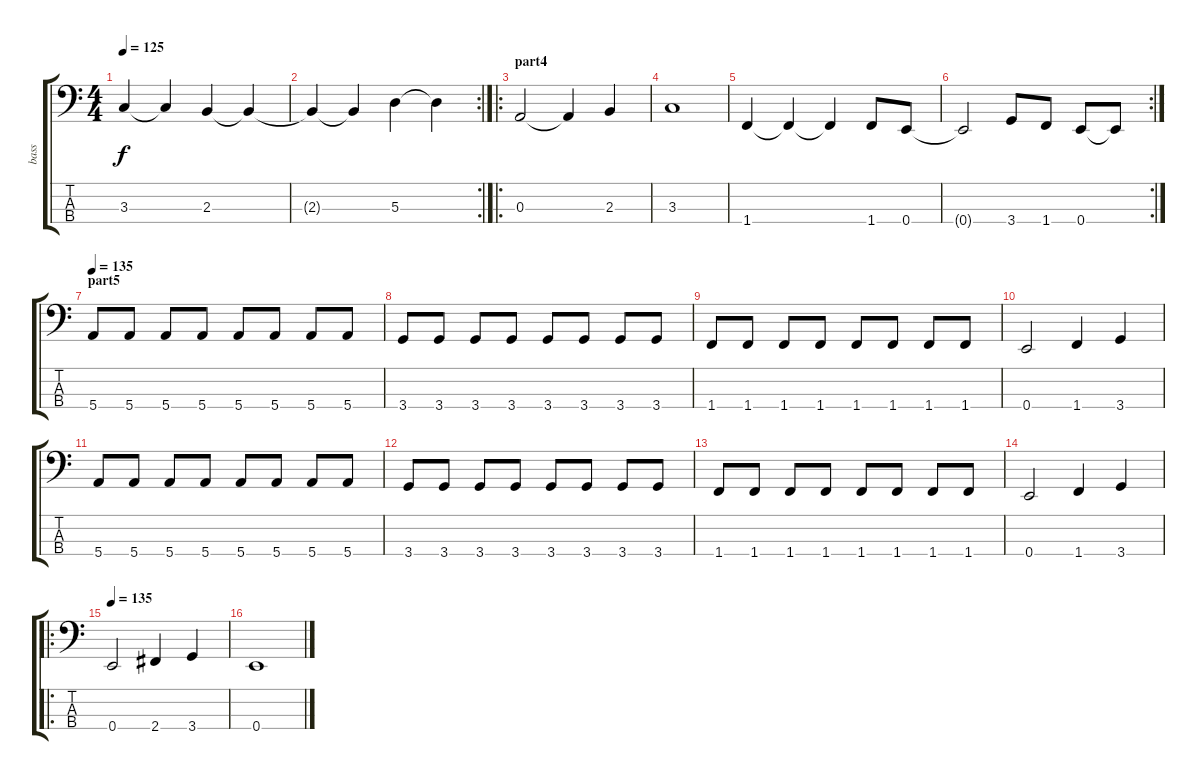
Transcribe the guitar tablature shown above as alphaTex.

\track ("bass" "bass") {instrument electricbassfinger}
\staff {score tabs}
\tuning (G2 D2 A1 E1) {hide}
\ts (4 4)
\tempo 125
\clef f4
\ks c
3.3{t}.4{dy f} 3.3{t}.4 2.3.4 2.3{t}.4 |
\rc 2
2.3{t}.4 2.3{t}.4 5.3.4 5.3{t}.4 |
\ro
\section ("" "part4")
0.3.2 0.3{t}.4 2.3.4 |
3.3.1 |
1.4.4 1.4{t}.4 1.4{t}.4 1.4.8 0.4.8 |
\rc 2
0.4{t}.2 3.4.8 1.4.8 0.4.8 0.4{t}.8 |
\section ("" "part5")
\tempo 135
5.4.8 5.4.8 5.4.8 5.4.8 5.4.8 5.4.8 5.4.8 5.4.8 |
3.4.8 3.4.8 3.4.8 3.4.8 3.4.8 3.4.8 3.4.8 3.4.8 |
1.4.8 1.4.8 1.4.8 1.4.8 1.4.8 1.4.8 1.4.8 1.4.8 |
0.4.2 1.4.4 3.4.4 |
5.4.8 5.4.8 5.4.8 5.4.8 5.4.8 5.4.8 5.4.8 5.4.8 |
3.4.8 3.4.8 3.4.8 3.4.8 3.4.8 3.4.8 3.4.8 3.4.8 |
1.4.8 1.4.8 1.4.8 1.4.8 1.4.8 1.4.8 1.4.8 1.4.8 |
0.4.2 1.4.4 3.4.4 |
\ro
\tempo 135
0.4.2 2.4.4 3.4.4 |
0.4.1
